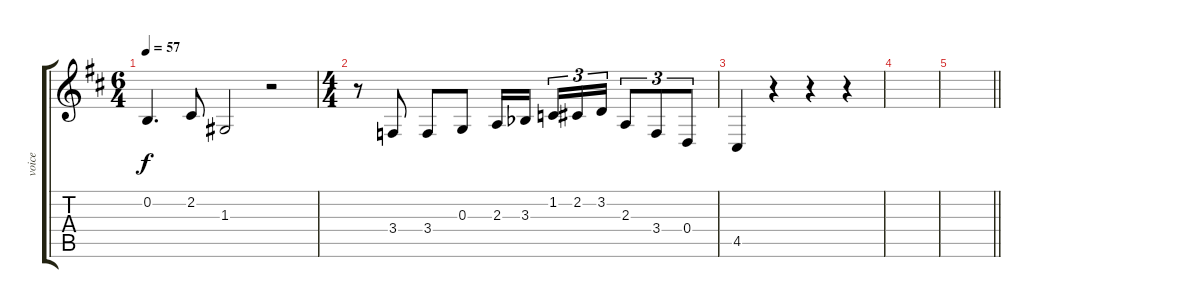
\track ("voice" "voice") {instrument tenorsax}
\staff {score tabs}
\tuning (E4 B3 G3 D3 A2 E2) {hide}
\ts (6 4)
\tempo 57
\clef g2
\ks d
0.2.4{d dy f} 2.2.8 1.3.2 r.2 |
\ts (4 4)
r.8 3.4.8 3.4.8 0.3.8 2.3.16 3.3{acc b}.16{beam splitsecondary} 1.2.16{tu (3 2)} 2.2.16{tu (3 2)} 3.2.16{tu (3 2)} 2.3.8{tu (3 2)} 3.4.8{tu (3 2)} 0.4.8{tu (3 2)} |
4.5.4 r.4 r.4 r.4 |
|
\barLineRight lightlight
